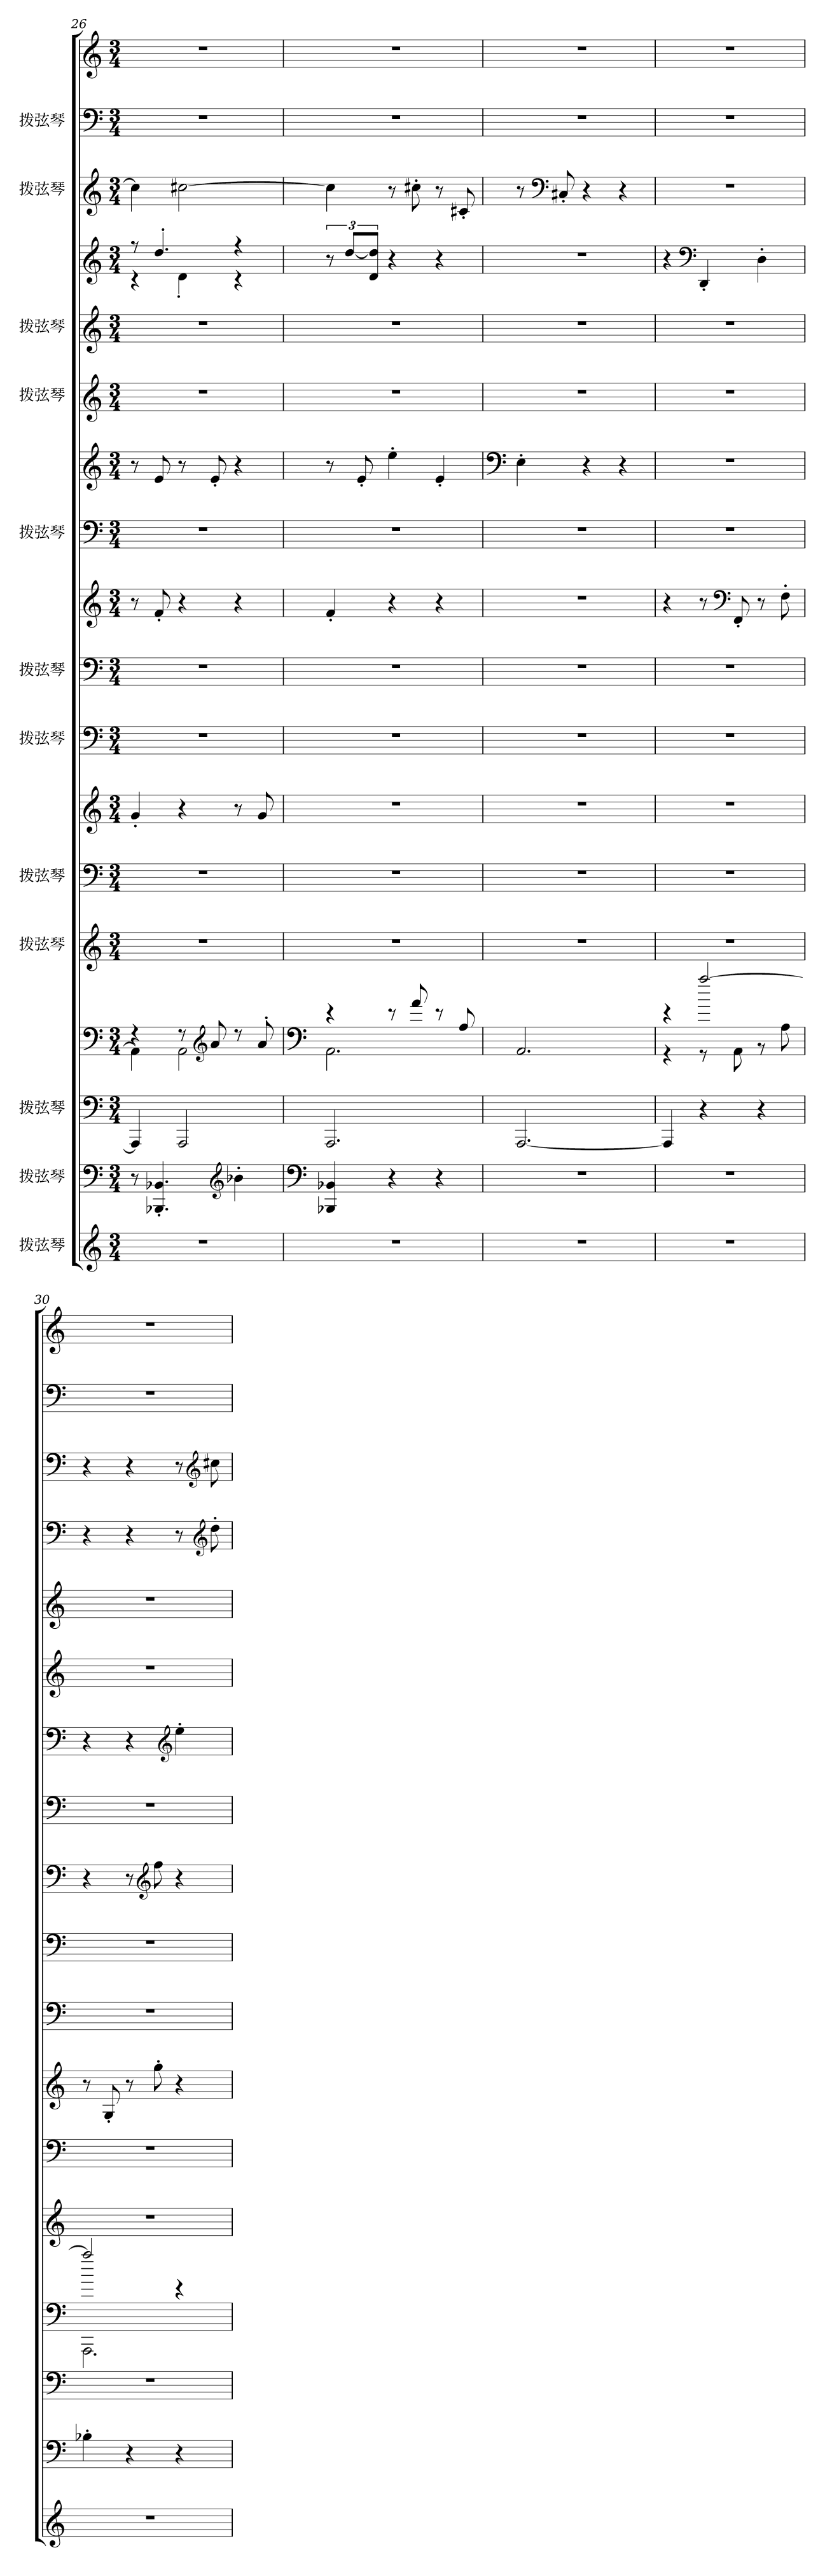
**kern	**kern	**kern	**kern	**kern	**kern	**kern	**kern	**kern	**kern	**kern	**kern	**kern	**kern	**kern	**kern	**kern	**kern
*part12	*part11	*part10	*part10	*part9	*part8	*part8	*part7	*part6	*part6	*part5	*part5	*part4	*part3	*part3	*part2	*part1	*part1
*staff18	*staff17	*staff16	*staff15	*staff14	*staff13	*staff12	*staff11	*staff10	*staff9	*staff8	*staff7	*staff6	*staff5	*staff4	*staff3	*staff2	*staff1
*I"拨弦琴	*I"拨弦琴	*I"拨弦琴	*	*I"拨弦琴	*I"拨弦琴	*	*I"拨弦琴	*I"拨弦琴	*	*I"拨弦琴	*	*I"拨弦琴	*I"拨弦琴	*	*I"拨弦琴	*I"拨弦琴	*
*clefG2	*clefF4	*clefF4	*clefF4	*clefG2	*clefF4	*clefG2	*clefF4	*clefF4	*clefG2	*clefF4	*clefG2	*clefG2	*clefG2	*clefG2	*clefG2	*clefF4	*clefG2
*k[]	*k[]	*k[]	*k[]	*k[]	*k[]	*k[]	*k[]	*k[]	*k[]	*k[]	*k[]	*k[]	*k[]	*k[]	*k[]	*k[]	*k[]
*M3/4	*M3/4	*M3/4	*M3/4	*M3/4	*M3/4	*M3/4	*M3/4	*M3/4	*M3/4	*M3/4	*M3/4	*M3/4	*M3/4	*M3/4	*M3/4	*M3/4	*M3/4
=26	=26	=26	=26	=26	=26	=26	=26	=26	=26	=26	=26	=26	=26	=26	=26	=26	=26
*	*	*	*^	*	*	*	*	*	*	*	*	*	*	*^	*	*	*
2.r	8r	4AAA/]	4r	4AA\]	2.r	2.r	4g'/	2.r	2.r	8r	2.r	8r	2.r	2.r	8r	4r	4cc#\]	2.r	2.r
.	4.BBB-X/' 4.BB-X/'	.	.	.	.	.	.	.	.	8f'/	.	8e/	.	.	4.dd'/	.	.	.	.
.	.	2AAA/	8r	2AA\	.	.	4r	.	.	4r	.	8r	.	.	.	4d'\	[2cc#X\	.	.
*	*	*	*clefG2	*	*	*	*	*	*	*	*	*	*	*	*	*	*	*	*
.	.	.	8a/	.	.	.	.	.	.	.	.	8e'/	.	.	.	.	.	.	.
*	*clefG2	*	*	*	*	*	*	*	*	*	*	*	*	*	*	*	*	*	*
.	4b-X'\	.	8r	.	.	.	8r	.	.	4r	.	4r	.	.	4r	4r	.	.	.
.	.	.	8a'/	.	.	.	8g/	.	.	.	.	.	.	.	.	.	.	.	.
*	*	*	*	*	*	*	*	*	*	*	*	*	*	*	*v	*v	*	*	*
!!LO:PB:g=z
=27	=27	=27	=27	=27	=27	=27	=27	=27	=27	=27	=27	=27	=27	=27	=27	=27	=27	=27
*	*clefF4	*	*clefF4	*	*	*	*	*	*	*	*	*	*	*	*	*	*	*
2.r	4BBB-X/ 4BB-X/	2.AAA/	4r	2.AA\	2.r	2.r	2.r	2.r	2.r	4f'/	2.r	8r	2.r	2.r	12r	4cc#\]	2.r	2.r
.	.	.	.	.	.	.	.	.	.	.	.	.	.	.	[12dd/L	.	.	.
.	.	.	.	.	.	.	.	.	.	.	.	8e'/	.	.	.	.	.	.
.	.	.	.	.	.	.	.	.	.	.	.	.	.	.	12d/ 12dd/]J	.	.	.
.	4r	.	8r	.	.	.	.	.	.	4r	.	4ee'\	.	.	4r	8r	.	.
.	.	.	8a/	.	.	.	.	.	.	.	.	.	.	.	.	8cc#X'\	.	.
.	4r	.	8r	.	.	.	.	.	.	4r	.	4e'/	.	.	4r	8r	.	.
.	.	.	8A/	.	.	.	.	.	.	.	.	.	.	.	.	8c#X'/	.	.
*	*	*	*v	*v	*	*	*	*	*	*	*	*	*	*	*	*	*	*
=28	=28	=28	=28	=28	=28	=28	=28	=28	=28	=28	=28	=28	=28	=28	=28	=28	=28
*	*	*	*	*	*	*	*	*	*	*	*clefF4	*	*	*	*	*	*
2.r	2.r	[2.AAA/	2.AA/	2.r	2.r	2.r	2.r	2.r	2.r	2.r	4E'\	2.r	2.r	2.r	8r	2.r	2.r
*	*	*	*	*	*	*	*	*	*	*	*	*	*	*	*clefF4	*	*
.	.	.	.	.	.	.	.	.	.	.	.	.	.	.	8C#X'/	.	.
.	.	.	.	.	.	.	.	.	.	.	4r	.	.	.	4r	.	.
.	.	.	.	.	.	.	.	.	.	.	4r	.	.	.	4r	.	.
=29	=29	=29	=29	=29	=29	=29	=29	=29	=29	=29	=29	=29	=29	=29	=29	=29	=29
*	*	*	*^	*	*	*	*	*	*	*	*	*	*	*	*	*	*
2.r	2.r	4AAA/]	4r	4r	2.r	2.r	2.r	2.r	2.r	4r	2.r	2.r	2.r	2.r	4r	2.r	2.r	2.r
*	*	*	*	*	*	*	*	*	*	*	*	*	*	*	*clefF4	*	*	*
.	.	4r	[2aa/	8r	.	.	.	.	.	8r	.	.	.	.	4DD'/	.	.	.
*	*	*	*	*	*	*	*	*	*	*clefF4	*	*	*	*	*	*	*	*
.	.	.	.	8AA\	.	.	.	.	.	8FF'/	.	.	.	.	.	.	.	.
.	.	4r	.	8r	.	.	.	.	.	8r	.	.	.	.	4D'\	.	.	.
.	.	.	.	8A\	.	.	.	.	.	8F'\	.	.	.	.	.	.	.	.
=30	=30	=30	=30	=30	=30	=30	=30	=30	=30	=30	=30	=30	=30	=30	=30	=30	=30	=30
2.r	4B-X'\	2.r	2aa/]	2.AAA\	2.r	2.r	8r	2.r	2.r	4r	2.r	4r	2.r	2.r	4r	4r	2.r	2.r
.	.	.	.	.	.	.	8G'/	.	.	.	.	.	.	.	.	.	.	.
.	4r	.	.	.	.	.	8r	.	.	8r	.	4r	.	.	4r	4r	.	.
*	*	*	*	*	*	*	*	*	*	*clefG2	*	*	*	*	*	*	*	*
.	.	.	.	.	.	.	8gg'\	.	.	8ff\	.	.	.	.	.	.	.	.
*	*	*	*	*	*	*	*	*	*	*	*	*clefG2	*	*	*	*	*	*
.	4r	.	4r	.	.	.	4r	.	.	4r	.	4ee'\	.	.	8r	8r	.	.
*	*	*	*	*	*	*	*	*	*	*	*	*	*	*	*clefG2	*clefG2	*	*
.	.	.	.	.	.	.	.	.	.	.	.	.	.	.	8dd'\	8cc#X\	.	.
*	*	*	*v	*v	*	*	*	*	*	*	*	*	*	*	*	*	*	*
=	=	=	=	=	=	=	=	=	=	=	=	=	=	=	=	=	=
*-	*-	*-	*-	*-	*-	*-	*-	*-	*-	*-	*-	*-	*-	*-	*-	*-	*-
